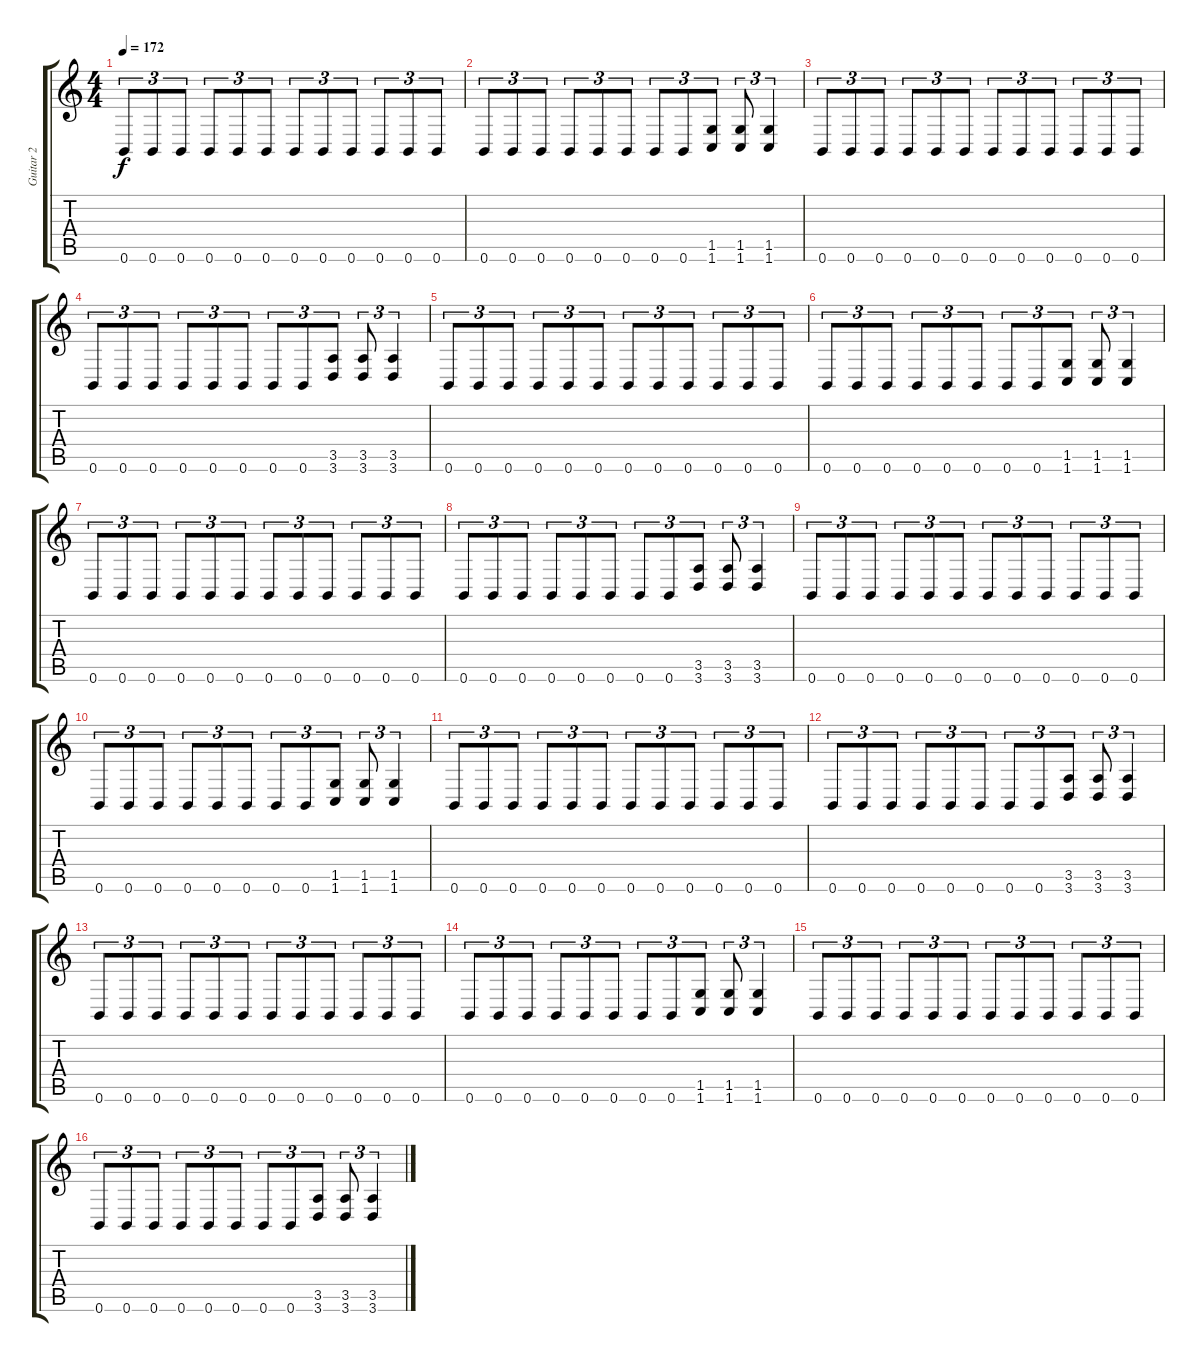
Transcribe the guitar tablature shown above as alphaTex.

\track ("Guitar 2" "Guitar 2") {instrument overdrivenguitar}
\staff {score tabs}
\tuning (Db4 Ab3 E3 B2 Gb2 B1) {hide}
\ts (4 4)
\tempo 172
\clef g2
\ks c
0.6.8{tu (3 2) dy f} 0.6.8{tu (3 2)} 0.6.8{tu (3 2)} 0.6.8{tu (3 2)} 0.6.8{tu (3 2)} 0.6.8{tu (3 2)} 0.6.8{tu (3 2)} 0.6.8{tu (3 2)} 0.6.8{tu (3 2)} 0.6.8{tu (3 2)} 0.6.8{tu (3 2)} 0.6.8{tu (3 2)} |
0.6.8{tu (3 2)} 0.6.8{tu (3 2)} 0.6.8{tu (3 2)} 0.6.8{tu (3 2)} 0.6.8{tu (3 2)} 0.6.8{tu (3 2)} 0.6.8{tu (3 2)} 0.6.8{tu (3 2)} (1.5 1.6).8{tu (3 2)} (1.5 1.6).8{tu (3 2)} (1.5 1.6).4{tu (3 2)} |
0.6.8{tu (3 2)} 0.6.8{tu (3 2)} 0.6.8{tu (3 2)} 0.6.8{tu (3 2)} 0.6.8{tu (3 2)} 0.6.8{tu (3 2)} 0.6.8{tu (3 2)} 0.6.8{tu (3 2)} 0.6.8{tu (3 2)} 0.6.8{tu (3 2)} 0.6.8{tu (3 2)} 0.6.8{tu (3 2)} |
0.6.8{tu (3 2)} 0.6.8{tu (3 2)} 0.6.8{tu (3 2)} 0.6.8{tu (3 2)} 0.6.8{tu (3 2)} 0.6.8{tu (3 2)} 0.6.8{tu (3 2)} 0.6.8{tu (3 2)} (3.5 3.6).8{tu (3 2)} (3.5 3.6).8{tu (3 2)} (3.5 3.6).4{tu (3 2)} |
0.6.8{tu (3 2)} 0.6.8{tu (3 2)} 0.6.8{tu (3 2)} 0.6.8{tu (3 2)} 0.6.8{tu (3 2)} 0.6.8{tu (3 2)} 0.6.8{tu (3 2)} 0.6.8{tu (3 2)} 0.6.8{tu (3 2)} 0.6.8{tu (3 2)} 0.6.8{tu (3 2)} 0.6.8{tu (3 2)} |
0.6.8{tu (3 2)} 0.6.8{tu (3 2)} 0.6.8{tu (3 2)} 0.6.8{tu (3 2)} 0.6.8{tu (3 2)} 0.6.8{tu (3 2)} 0.6.8{tu (3 2)} 0.6.8{tu (3 2)} (1.5 1.6).8{tu (3 2)} (1.5 1.6).8{tu (3 2)} (1.5 1.6).4{tu (3 2)} |
0.6.8{tu (3 2)} 0.6.8{tu (3 2)} 0.6.8{tu (3 2)} 0.6.8{tu (3 2)} 0.6.8{tu (3 2)} 0.6.8{tu (3 2)} 0.6.8{tu (3 2)} 0.6.8{tu (3 2)} 0.6.8{tu (3 2)} 0.6.8{tu (3 2)} 0.6.8{tu (3 2)} 0.6.8{tu (3 2)} |
0.6.8{tu (3 2)} 0.6.8{tu (3 2)} 0.6.8{tu (3 2)} 0.6.8{tu (3 2)} 0.6.8{tu (3 2)} 0.6.8{tu (3 2)} 0.6.8{tu (3 2)} 0.6.8{tu (3 2)} (3.5 3.6).8{tu (3 2)} (3.5 3.6).8{tu (3 2)} (3.5 3.6).4{tu (3 2)} |
0.6.8{tu (3 2)} 0.6.8{tu (3 2)} 0.6.8{tu (3 2)} 0.6.8{tu (3 2)} 0.6.8{tu (3 2)} 0.6.8{tu (3 2)} 0.6.8{tu (3 2)} 0.6.8{tu (3 2)} 0.6.8{tu (3 2)} 0.6.8{tu (3 2)} 0.6.8{tu (3 2)} 0.6.8{tu (3 2)} |
0.6.8{tu (3 2)} 0.6.8{tu (3 2)} 0.6.8{tu (3 2)} 0.6.8{tu (3 2)} 0.6.8{tu (3 2)} 0.6.8{tu (3 2)} 0.6.8{tu (3 2)} 0.6.8{tu (3 2)} (1.5 1.6).8{tu (3 2)} (1.5 1.6).8{tu (3 2)} (1.5 1.6).4{tu (3 2)} |
0.6.8{tu (3 2)} 0.6.8{tu (3 2)} 0.6.8{tu (3 2)} 0.6.8{tu (3 2)} 0.6.8{tu (3 2)} 0.6.8{tu (3 2)} 0.6.8{tu (3 2)} 0.6.8{tu (3 2)} 0.6.8{tu (3 2)} 0.6.8{tu (3 2)} 0.6.8{tu (3 2)} 0.6.8{tu (3 2)} |
0.6.8{tu (3 2)} 0.6.8{tu (3 2)} 0.6.8{tu (3 2)} 0.6.8{tu (3 2)} 0.6.8{tu (3 2)} 0.6.8{tu (3 2)} 0.6.8{tu (3 2)} 0.6.8{tu (3 2)} (3.5 3.6).8{tu (3 2)} (3.5 3.6).8{tu (3 2)} (3.5 3.6).4{tu (3 2)} |
0.6.8{tu (3 2)} 0.6.8{tu (3 2)} 0.6.8{tu (3 2)} 0.6.8{tu (3 2)} 0.6.8{tu (3 2)} 0.6.8{tu (3 2)} 0.6.8{tu (3 2)} 0.6.8{tu (3 2)} 0.6.8{tu (3 2)} 0.6.8{tu (3 2)} 0.6.8{tu (3 2)} 0.6.8{tu (3 2)} |
0.6.8{tu (3 2)} 0.6.8{tu (3 2)} 0.6.8{tu (3 2)} 0.6.8{tu (3 2)} 0.6.8{tu (3 2)} 0.6.8{tu (3 2)} 0.6.8{tu (3 2)} 0.6.8{tu (3 2)} (1.5 1.6).8{tu (3 2)} (1.5 1.6).8{tu (3 2)} (1.5 1.6).4{tu (3 2)} |
0.6.8{tu (3 2)} 0.6.8{tu (3 2)} 0.6.8{tu (3 2)} 0.6.8{tu (3 2)} 0.6.8{tu (3 2)} 0.6.8{tu (3 2)} 0.6.8{tu (3 2)} 0.6.8{tu (3 2)} 0.6.8{tu (3 2)} 0.6.8{tu (3 2)} 0.6.8{tu (3 2)} 0.6.8{tu (3 2)} |
0.6.8{tu (3 2)} 0.6.8{tu (3 2)} 0.6.8{tu (3 2)} 0.6.8{tu (3 2)} 0.6.8{tu (3 2)} 0.6.8{tu (3 2)} 0.6.8{tu (3 2)} 0.6.8{tu (3 2)} (3.5 3.6).8{tu (3 2)} (3.5 3.6).8{tu (3 2)} (3.5 3.6).4{tu (3 2)}
